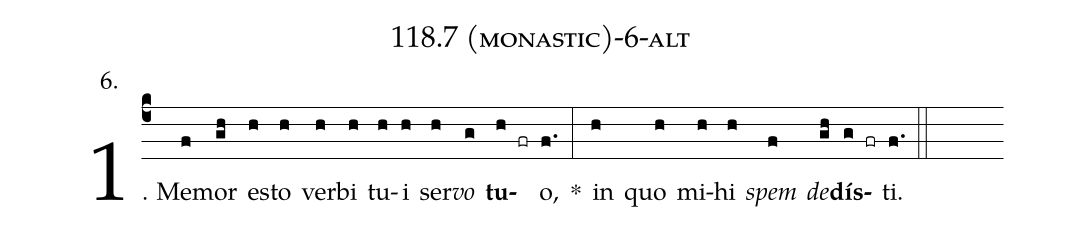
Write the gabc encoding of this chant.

name: 118.7 (monastic)-6-alt;
annotation: 6.;
%%
(c4)1. Me(f)mor(gh) es(h)to(h) ver(h)bi(h) tu(h)i(h) ser(h)<i>vo</i>(g) <b>tu</b>(h fr)o,(f.) *(:) in(h) quo(h) mi(h)hi(h) <i>spem</i>(f) <i>de</i>(gh)<b>dís</b>(g fr)ti.(f.) (::)
